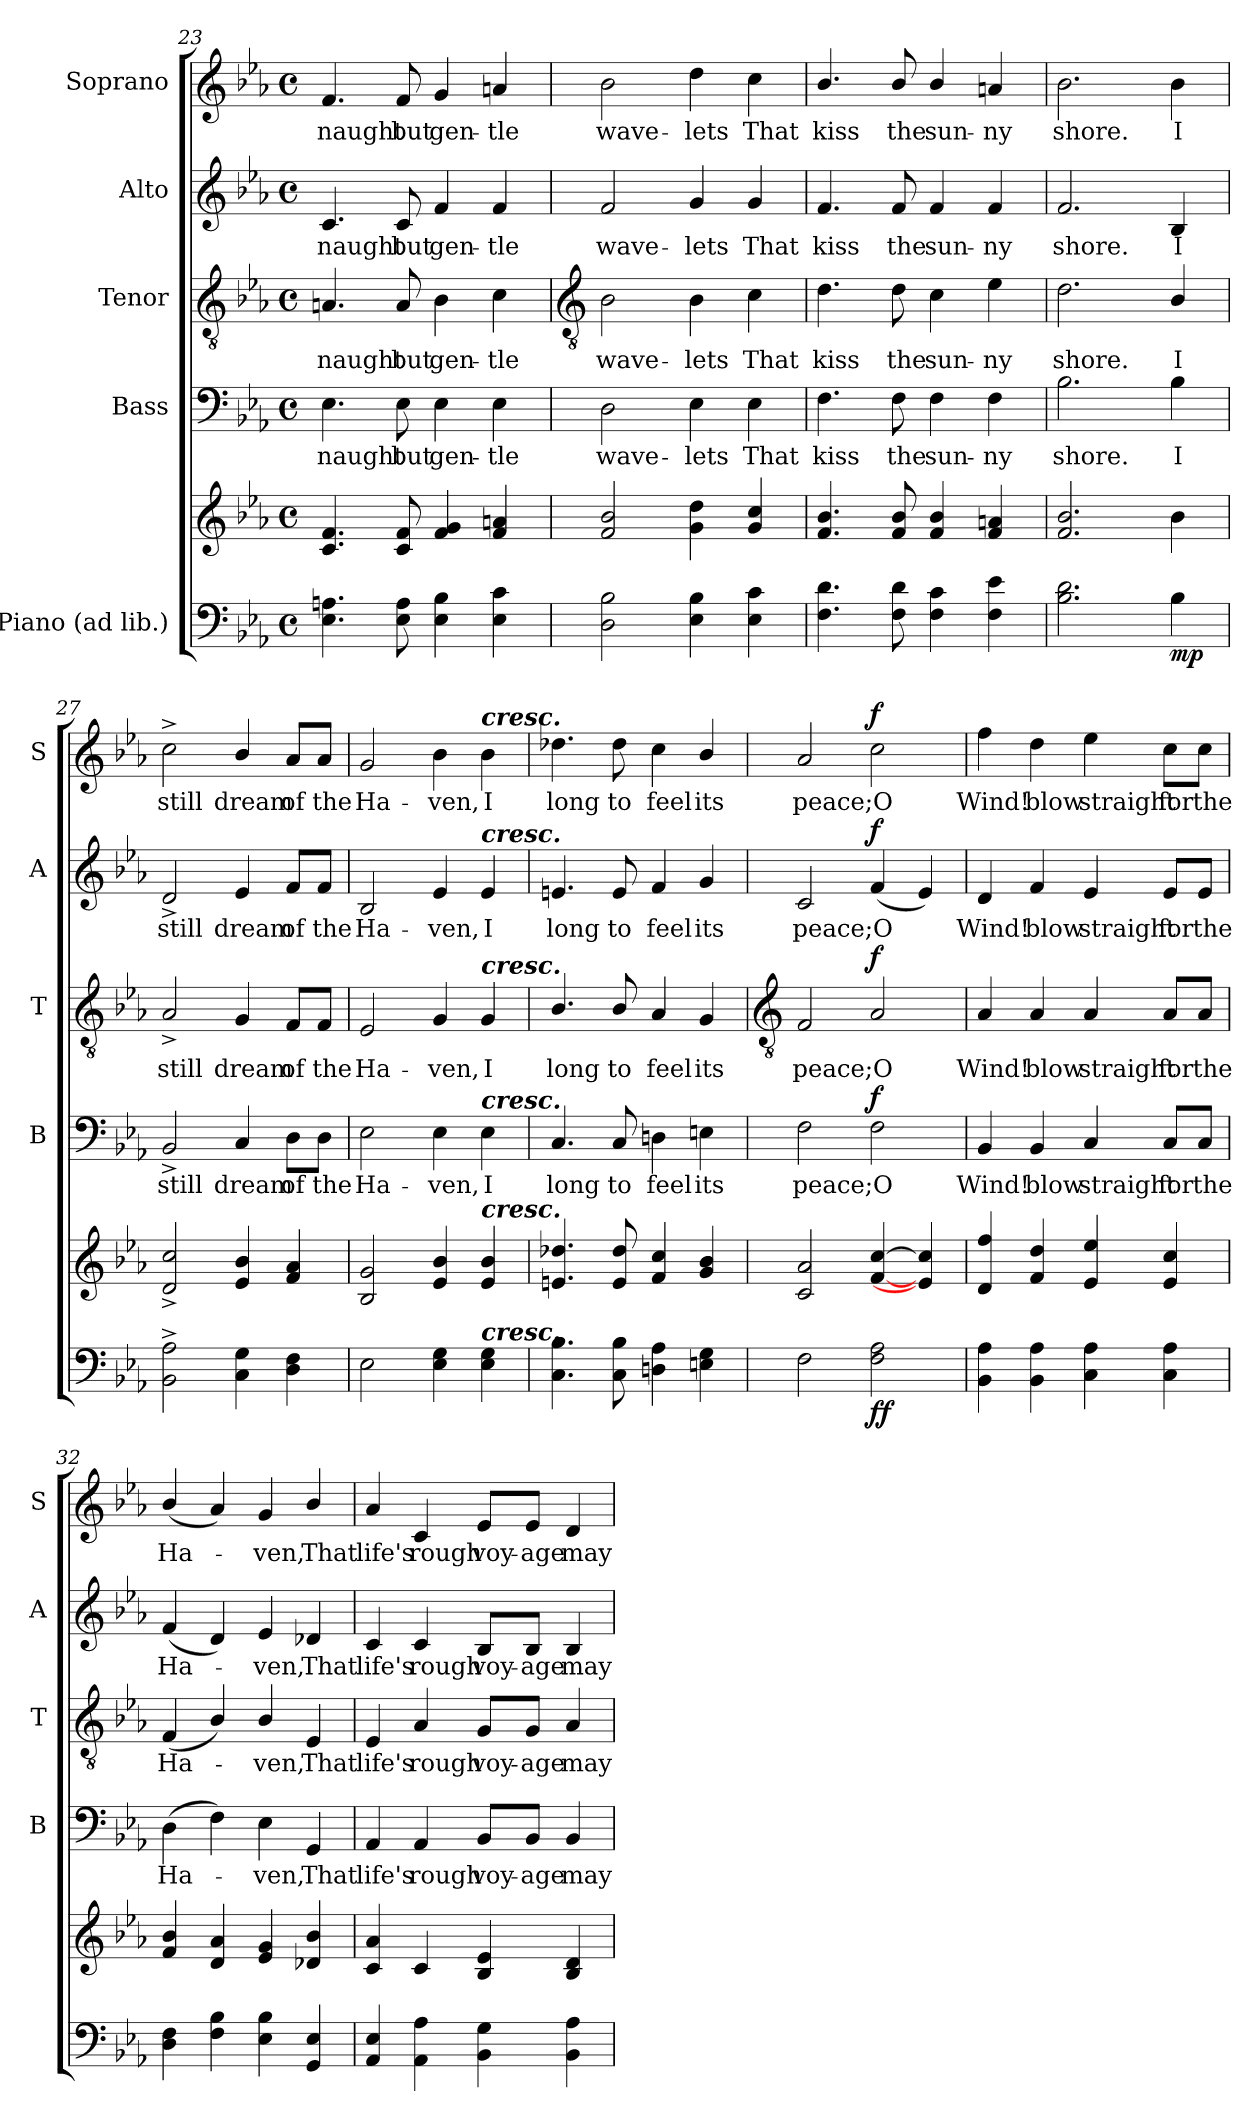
**kern	**kern	**dynam	**kern	**text	**dynam	**kern	**text	**dynam	**kern	**text	**dynam	**kern	**text	**dynam
*part5	*part5	*part5	*part4	*part4	*part4	*part3	*part3	*part3	*part2	*part2	*part2	*part1	*part1	*part1
*staff6	*staff5	*staff5/6	*staff4	*staff4	*staff4	*staff3	*staff3	*staff3	*staff2	*staff2	*staff2	*staff1	*staff1	*staff1
*I"Piano (ad lib.)	*	*	*I"Bass	*	*	*I"Tenor	*	*	*I"Alto	*	*	*I"Soprano	*	*
*	*	*	*I'B	*	*	*I'T	*	*	*I'A	*	*	*I'S	*	*
*clefF4	*clefG2	*	*clefF4	*	*	*clefGv2	*	*	*clefG2	*	*	*clefG2	*	*
*k[b-e-a-]	*k[b-e-a-]	*	*k[b-e-a-]	*	*	*k[b-e-a-]	*	*	*k[b-e-a-]	*	*	*k[b-e-a-]	*	*
*E-:	*E-:	*	*E-:	*	*	*E-:	*	*	*E-:	*	*	*E-:	*	*
*M4/4	*M4/4	*	*M4/4	*	*	*M4/4	*	*	*M4/4	*	*	*M4/4	*	*
*met(c)	*met(c)	*	*met(c)	*	*	*met(c)	*	*	*met(c)	*	*	*met(c)	*	*
=23	=23	=23	=23	=23	=23	=23	=23	=23	=23	=23	=23	=23	=23	=23
!	!	!	!	!LO:LY:b	!	!	!LO:LY:b	!	!	!LO:LY:b	!	!	!LO:LY:b	!
4.E- 4.An	4.c 4.f	.	4.E-	naught	.	4.An	naught	.	4.c	naught	.	4.f	naught	.
!	!	!	!	!LO:LY:b	!	!	!LO:LY:b	!	!	!LO:LY:b	!	!	!LO:LY:b	!
8E- 8A	8c 8f	.	8E-	but	.	8A	but	.	8c	but	.	8f	but	.
!	!	!	!	!LO:LY:b	!	!	!LO:LY:b	!	!	!LO:LY:b	!	!	!LO:LY:b	!
4E- 4B-	4f 4g	.	4E-	gen-	.	4B-	gen-	.	4f	gen-	.	4g	gen-	.
!	!	!	!	!LO:LY:b	!	!	!LO:LY:b	!	!	!LO:LY:b	!	!	!LO:LY:b	!
4E- 4c	4f 4an	.	4E-	-tle	.	4c	-tle	.	4f	-tle	.	4an	-tle	.
!!LO:LB:g=z
=24	=24	=24	=24	=24	=24	=24	=24	=24	=24	=24	=24	=24	=24	=24
*	*	*	*	*	*	*clefGv2	*	*	*	*	*	*	*	*
!	!	!	!	!LO:LY:b	!	!	!LO:LY:b	!	!	!LO:LY:b	!	!	!LO:LY:b	!
2D 2B-	2f 2b-	.	2D	wave-	.	2B-	wave-	.	2f	wave-	.	2b-	wave-	.
!	!	!	!	!LO:LY:b	!	!	!LO:LY:b	!	!	!LO:LY:b	!	!	!LO:LY:b	!
4E- 4B-	4g 4dd	.	4E-	-lets	.	4B-	-lets	.	4g	-lets	.	4dd	-lets	.
!	!	!	!	!LO:LY:b	!	!	!LO:LY:b	!	!	!LO:LY:b	!	!	!LO:LY:b	!
4E- 4c	4g 4cc	.	4E-	That	.	4c	That	.	4g	That	.	4cc	That	.
=25	=25	=25	=25	=25	=25	=25	=25	=25	=25	=25	=25	=25	=25	=25
!	!	!	!	!LO:LY:b	!	!	!LO:LY:b	!	!	!LO:LY:b	!	!	!LO:LY:b	!
4.F 4.d	4.f/ 4.b-/	.	4.F	kiss	.	4.d	kiss	.	4.f	kiss	.	4.b-/	kiss	.
!	!	!	!	!LO:LY:b	!	!	!LO:LY:b	!	!	!LO:LY:b	!	!	!LO:LY:b	!
8F 8d	8f/ 8b-/	.	8F	the	.	8d	the	.	8f	the	.	8b-/	the	.
!	!	!	!	!LO:LY:b	!	!	!LO:LY:b	!	!	!LO:LY:b	!	!	!LO:LY:b	!
4F 4c	4f/ 4b-/	.	4F	sun-	.	4c	sun-	.	4f	sun-	.	4b-/	sun-	.
!	!	!	!	!LO:LY:b	!	!	!LO:LY:b	!	!	!LO:LY:b	!	!	!LO:LY:b	!
4F 4e-	4f 4an	.	4F	-ny	.	4e-	-ny	.	4f	-ny	.	4an	-ny	.
=26	=26	=26	=26	=26	=26	=26	=26	=26	=26	=26	=26	=26	=26	=26
!	!	!	!	!LO:LY:b	!	!	!LO:LY:b	!	!	!LO:LY:b	!	!	!LO:LY:b	!
2.B- 2.d	2.f 2.b-	.	2.B-	shore.	.	2.d	shore.	.	2.f	shore.	.	2.b-	shore.	.
!	!	!LO:DY:b=2	!	!LO:LY:b	!	!	!LO:LY:b	!	!	!LO:LY:b	!	!	!LO:LY:b	!
4B-	4b-	mp	4B-	I	.	4B-/	I	.	4B-	I	.	4b-	I	.
=27	=27	=27	=27	=27	=27	=27	=27	=27	=27	=27	=27	=27	=27	=27
!	!	!	!	!LO:LY:b	!	!	!LO:LY:b	!	!	!LO:LY:b	!	!	!LO:LY:b	!
2BB-^ 2A-^	2d^ 2cc^	.	2BB-^	still	.	2A-^	still	.	2d^	still	.	2cc^	still	.
!	!	!	!	!LO:LY:b	!	!	!LO:LY:b	!	!	!LO:LY:b	!	!	!LO:LY:b	!
4C 4G	4e-/ 4b-/	.	4C	dream	.	4G	dream	.	4e-	dream	.	4b-/	dream	.
!	!	!	!	!LO:LY:b	!	!	!LO:LY:b	!	!	!LO:LY:b	!	!	!LO:LY:b	!
4D 4F	4f 4a-	.	8D\L	of	.	8F/L	of	.	8f/L	of	.	8a-/L	of	.
!	!	!	!	!LO:LY:b	!	!	!LO:LY:b	!	!	!LO:LY:b	!	!	!LO:LY:b	!
.	.	.	8D\J	the	.	8F/J	the	.	8f/J	the	.	8a-/J	the	.
=28	=28	=28	=28	=28	=28	=28	=28	=28	=28	=28	=28	=28	=28	=28
!	!	!	!	!LO:LY:b	!	!	!LO:LY:b	!	!	!LO:LY:b	!	!	!LO:LY:b	!
2E-	2B- 2g	.	2E-	Ha-	.	2E-	Ha-	.	2B-	Ha-	.	2g	Ha-	.
!	!	!	!	!LO:LY:b	!	!	!LO:LY:b	!	!	!LO:LY:b	!	!	!LO:LY:b	!
4E- 4G	4e- 4b-	.	4E-	-ven,	.	4G	-ven,	.	4e-	-ven,	.	4b-	-ven,	.
!	!	!	!	!	!	!	!	!	!	!	!	!LO:TX:a:Bi:t=cresc.	!	!
!	!	!	!	!	!	!	!	!	!LO:TX:a:Bi:t=cresc.	!	!	!	!	!
!	!	!	!	!	!	!LO:TX:a:Bi:t=cresc.	!	!	!	!	!	!	!	!
!	!	!	!LO:TX:a:Bi:t=cresc.	!	!	!	!	!	!	!	!	!	!	!
!	!LO:TX:a:Bi:t=cresc.	!	!	!	!	!	!	!	!	!	!	!	!	!
!LO:TX:a:Bi:t=cresc.	!	!	!	!	!	!	!	!	!	!	!	!	!	!
!	!	!	!	!LO:LY:b	!	!	!LO:LY:b	!	!	!LO:LY:b	!	!	!LO:LY:b	!
4E- 4G	4e- 4b-	.	4E-	I	.	4G	I	.	4e-	I	.	4b-	I	.
=29	=29	=29	=29	=29	=29	=29	=29	=29	=29	=29	=29	=29	=29	=29
!	!	!	!	!LO:LY:b	!	!	!LO:LY:b	!	!	!LO:LY:b	!	!	!LO:LY:b	!
4.C 4.B-	4.en 4.dd-X	.	4.C	long	.	4.B-/	long	.	4.en	long	.	4.dd-X	long	.
!	!	!	!	!LO:LY:b	!	!	!LO:LY:b	!	!	!LO:LY:b	!	!	!LO:LY:b	!
8C 8B-	8e 8dd-	.	8C	to	.	8B-/	to	.	8e	to	.	8dd-	to	.
!	!	!	!	!LO:LY:b	!	!	!LO:LY:b	!	!	!LO:LY:b	!	!	!LO:LY:b	!
4Dn 4A-	4f 4cc	.	4Dn	feel	.	4A-	feel	.	4f	feel	.	4cc	feel	.
!	!	!	!	!LO:LY:b	!	!	!LO:LY:b	!	!	!LO:LY:b	!	!	!LO:LY:b	!
4En 4G	4g/ 4b-/	.	4En	its	.	4G	its	.	4g	its	.	4b-/	its	.
!!LO:LB:g=z
=30	=30	=30	=30	=30	=30	=30	=30	=30	=30	=30	=30	=30	=30	=30
*	*	*	*	*	*	*clefGv2	*	*	*	*	*	*	*	*
!	!	!	!	!LO:LY:b	!	!	!LO:LY:b	!	!	!LO:LY:b	!	!	!LO:LY:b	!
2F	2c 2a-	.	2F	peace;	.	2F	peace;	.	2c	peace;	.	2a-	peace;	.
!	!	!LO:DY:b=2	!	!LO:LY:b	!	!	!LO:LY:b	!	!	!LO:LY:b	!	!	!LO:LY:b	!
!	!	!LO:DY:n=1:b	!	!	!LO:DY:b	!	!	!LO:DY:b	!	!	!LO:DY:b	!	!	!LO:DY:b
2F 2A-	[4f [4cc	f f	2F	O	f	2A-	O	f	(<4f	O	f	2cc	O	f
.	4e-] 4cc]	.	.	.	.	.	.	.	4e-)	.	.	.	.	.
=31	=31	=31	=31	=31	=31	=31	=31	=31	=31	=31	=31	=31	=31	=31
!	!	!	!	!LO:LY:b	!	!	!LO:LY:b	!	!	!LO:LY:b	!	!	!LO:LY:b	!
4BB- 4A-	4d 4ff	.	4BB-	Wind!	.	4A-	Wind!	.	4d	Wind!	.	4ff	Wind!	.
!	!	!	!	!LO:LY:b	!	!	!LO:LY:b	!	!	!LO:LY:b	!	!	!LO:LY:b	!
4BB- 4A-	4f 4dd	.	4BB-	blow	.	4A-	blow	.	4f	blow	.	4dd	blow	.
!	!	!	!	!LO:LY:b	!	!	!LO:LY:b	!	!	!LO:LY:b	!	!	!LO:LY:b	!
4C 4A-	4e- 4ee-	.	4C	straight	.	4A-	straight	.	4e-	straight	.	4ee-	straight	.
!	!	!	!	!LO:LY:b	!	!	!LO:LY:b	!	!	!LO:LY:b	!	!	!LO:LY:b	!
4C 4A-	4e- 4cc	.	8C/L	for	.	8A-/L	for	.	8e-/L	for	.	8cc\L	for	.
!	!	!	!	!LO:LY:b	!	!	!LO:LY:b	!	!	!LO:LY:b	!	!	!LO:LY:b	!
.	.	.	8C/J	the	.	8A-/J	the	.	8e-/J	the	.	8cc\J	the	.
=32	=32	=32	=32	=32	=32	=32	=32	=32	=32	=32	=32	=32	=32	=32
!	!	!	!	!LO:LY:b	!	!	!LO:LY:b	!	!	!LO:LY:b	!	!	!LO:LY:b	!
4D 4F	4f/ 4b-/	.	(>4D	Ha-	.	(<4F	Ha-	.	(<4f	Ha-	.	(<4b-/	Ha-	.
4F 4B-	4d 4a-	.	4F)	.	.	4B-/)	.	.	4d)	.	.	4a-)	.	.
!	!	!	!	!LO:LY:b	!	!	!LO:LY:b	!	!	!LO:LY:b	!	!	!LO:LY:b	!
4E- 4B-	4e- 4g	.	4E-	ven,	.	4B-/	ven,	.	4e-	ven,	.	4g	ven,	.
!	!	!	!	!LO:LY:b	!	!	!LO:LY:b	!	!	!LO:LY:b	!	!	!LO:LY:b	!
4GG 4E-	4d-X/ 4b-/	.	4GG	That	.	4E-	That	.	4d-X	That	.	4b-/	That	.
=33	=33	=33	=33	=33	=33	=33	=33	=33	=33	=33	=33	=33	=33	=33
!	!	!	!	!LO:LY:b	!	!	!LO:LY:b	!	!	!LO:LY:b	!	!	!LO:LY:b	!
4AA- 4E-	4c 4a-	.	4AA-	life's	.	4E-	life's	.	4c	life's	.	4a-	life's	.
!	!	!	!	!LO:LY:b	!	!	!LO:LY:b	!	!	!LO:LY:b	!	!	!LO:LY:b	!
4AA- 4A-	4c	.	4AA-	rough	.	4A-	rough	.	4c	rough	.	4c	rough	.
!	!	!	!	!LO:LY:b	!	!	!LO:LY:b	!	!	!LO:LY:b	!	!	!LO:LY:b	!
4BB- 4G	4B- 4e-	.	8BB-/L	voy-	.	8G/L	voy-	.	8B-/L	voy-	.	8e-/L	voy-	.
!	!	!	!	!LO:LY:b	!	!	!LO:LY:b	!	!	!LO:LY:b	!	!	!LO:LY:b	!
.	.	.	8BB-/J	-age	.	8G/J	-age	.	8B-/J	-age	.	8e-/J	-age	.
!	!	!	!	!LO:LY:b	!	!	!LO:LY:b	!	!	!LO:LY:b	!	!	!LO:LY:b	!
4BB- 4A-	4B- 4d	.	4BB-	may	.	4A-	may	.	4B-	may	.	4d	may	.
=	=	=	=	=	=	=	=	=	=	=	=	=	=	=
*-	*-	*-	*-	*-	*-	*-	*-	*-	*-	*-	*-	*-	*-	*-
